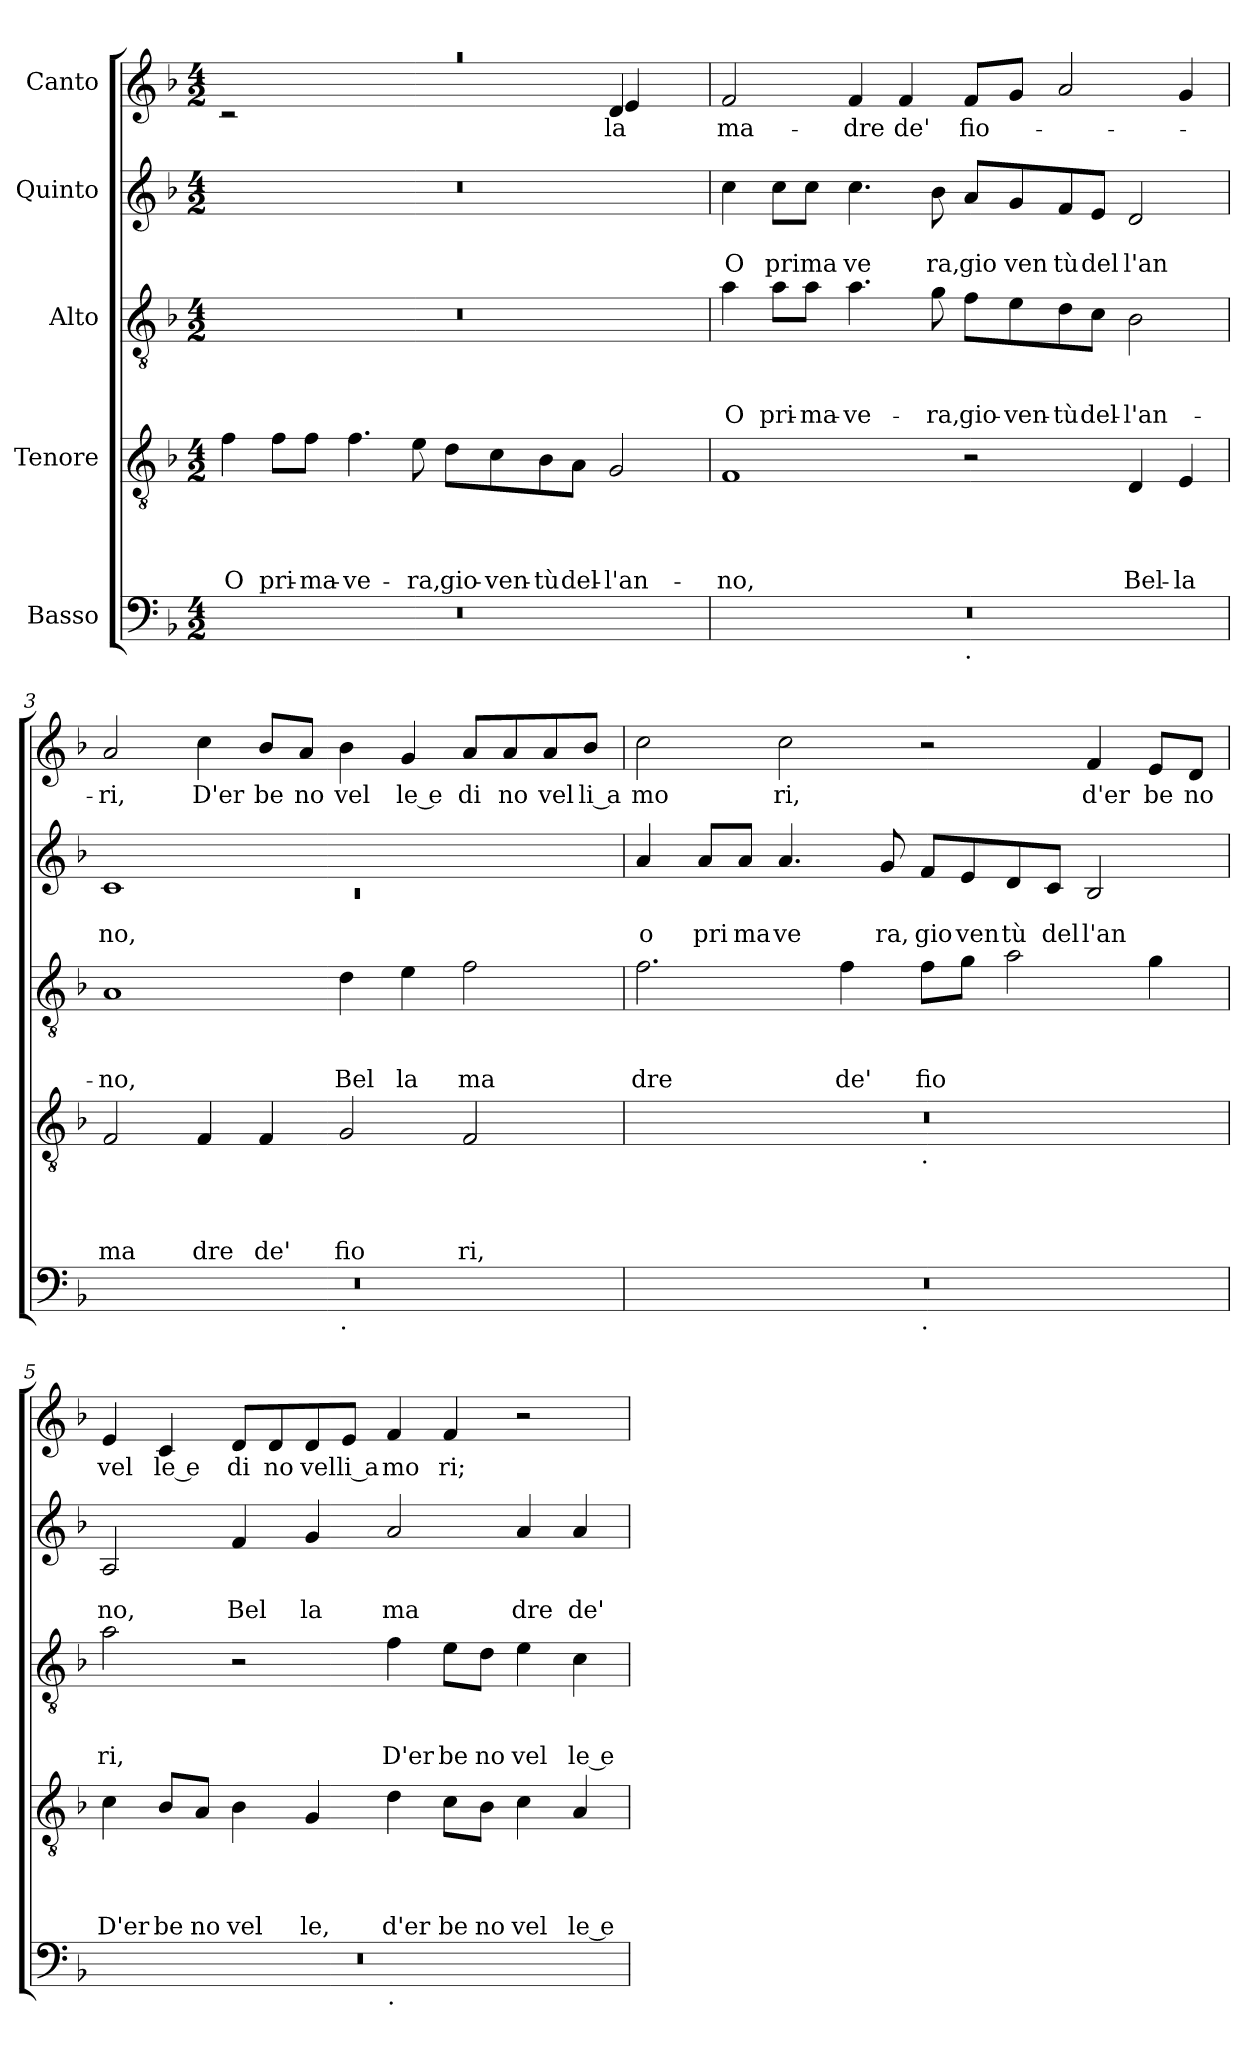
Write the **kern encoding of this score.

**kern	**kern	**text	**text	**text	**text	**kern	**text	**text	**text	**kern	**text	**text	**kern	**text
*part5	*part4	*part4	*part4	*part4	*part4	*part3	*part3	*part3	*part3	*part2	*part2	*part2	*part1	*part1
*staff5	*staff4	*staff4	*staff4	*staff4	*staff4	*staff3	*staff3	*staff3	*staff3	*staff2	*staff2	*staff2	*staff1	*staff1
*I"Basso	*I"Tenore	*	*	*	*	*I"Alto	*	*	*	*I"Quinto	*	*	*I"Canto	*
*clefF4	*clefGv2	*	*	*	*	*clefGv2	*	*	*	*clefG2	*	*	*clefG2	*
*k[b-]	*k[b-]	*	*	*	*	*k[b-]	*	*	*	*k[b-]	*	*	*k[b-]	*
*F:	*F:	*	*	*	*	*F:	*	*	*	*F:	*	*	*F:	*
*M4/2	*M4/2	*	*	*	*	*M4/2	*	*	*	*M4/2	*	*	*M4/2	*
=1	=1	=1	=1	=1	=1	=1	=1	=1	=1	=1	=1	=1	=1	=1
!	!	!	!	!	!LO:LY:b	!	!	!	!	!	!	!	!LO:N:vis=1	!
*	*	*	*	*	*	*	*	*	*	*	*	*	*^	*
*	*	*	*	*	*	*	*	*	*	*	*	*	*	*^	*
0r	4f\	.	.	.	O	0r	.	.	.	0r	.	.	0raa	2rc	1.ryy	.
!	!	!	!	!	!LO:LY:b	!	!	!	!	!	!	!	!	!	!	!
.	8f\L	.	.	.	pri-	.	.	.	.	.	.	.	.	.	.	.
!	!	!	!	!	!LO:LY:b	!	!	!	!	!	!	!	!	!	!	!
.	8f\J	.	.	.	-ma-	.	.	.	.	.	.	.	.	.	.	.
!	!	!	!	!	!LO:LY:b	!	!	!	!	!	!	!	!	!	!	!
.	4.f\	.	.	.	-ve-	.	.	.	.	.	.	.	.	1ryy	.	.
!	!	!	!	!	!LO:LY:b	!	!	!	!	!	!	!	!	!	!	!
.	8e\	.	.	.	-ra,	.	.	.	.	.	.	.	.	.	.	.
!	!	!	!	!	!LO:LY:b	!	!	!	!	!	!	!	!	!	!	!
.	8d\L	.	.	.	gio-	.	.	.	.	.	.	.	.	.	.	.
!	!	!	!	!	!LO:LY:b	!	!	!	!	!	!	!	!	!	!	!
.	8c\	.	.	.	-ven-	.	.	.	.	.	.	.	.	.	.	.
!	!	!	!	!	!LO:LY:b	!	!	!	!	!	!	!	!	!	!	!
.	8B-\	.	.	.	-tù	.	.	.	.	.	.	.	.	.	.	.
!	!	!	!	!	!LO:LY:b	!	!	!	!	!	!	!	!	!	!	!
.	8A\J	.	.	.	del-	.	.	.	.	.	.	.	.	.	.	.
!	!	!	!	!	!LO:LY:b	!	!	!	!	!	!	!	!	!	!	!LO:LY:b
!	!	!	!	!	!	!	!	!	!	!	!	!	!	!	!	!LO:LY:b
.	2G/	.	.	.	-l'an-	.	.	.	.	.	.	.	.	4d/	4e/	-la
.	.	.	.	.	.	.	.	.	.	.	.	.	.	4ryy	4ryy	.
=2	=2	=2	=2	=2	=2	=2	=2	=2	=2	=2	=2	=2	=2	=2	=2	=2
!	!	!	!	!	!LO:LY:b	!	!	!	!LO:LY:b	!	!	!LO:LY:b	!	!	!	!LO:LY:b
*^	*	*	*	*	*	*	*	*	*	*	*	*	*v	*v	*v	*
0r	1ryy	1F	.	.	.	-no,	4a\	.	.	O	4cc\	.	O	2f/	ma-
!	!	!	!	!	!	!	!	!	!	!LO:LY:b	!	!	!LO:LY:b	!	!
.	.	.	.	.	.	.	8a\L	.	.	pri-	8cc\L	.	pri	.	.
!	!	!	!	!	!	!	!	!	!	!LO:LY:b	!	!	!LO:LY:b	!	!
.	.	.	.	.	.	.	8a\J	.	.	-ma-	8cc\J	.	ma	.	.
!	!	!	!	!	!	!	!	!	!	!LO:LY:b	!	!	!LO:LY:b	!	!LO:LY:b
.	.	.	.	.	.	.	4.a\	.	.	-ve-	4.cc\	.	ve	4f/	-dre
!	!	!	!	!	!	!	!	!	!	!	!	!	!	!	!LO:LY:b
.	.	.	.	.	.	.	.	.	.	.	.	.	.	4f/	de'
!	!	!	!	!	!	!	!	!	!	!LO:LY:b	!	!	!LO:LY:b	!	!
.	.	.	.	.	.	.	8g\	.	.	-ra,	8b-\	.	ra,	.	.
!	!LO:TX:b:t=.	!	!	!	!	!	!	!	!	!	!	!	!	!	!
!	!	!	!	!	!	!	!	!	!	!LO:LY:b	!	!	!LO:LY:b	!	!LO:LY:b
.	1ryy	2r	.	.	.	.	8f\L	.	.	gio-	8a/L	.	gio	8f/L	fio-
!	!	!	!	!	!	!	!	!	!	!LO:LY:b	!	!	!LO:LY:b	!	!
.	.	.	.	.	.	.	8e\	.	.	-ven-	8g/	.	ven	8g/J	.
!	!	!	!	!	!	!	!	!	!	!LO:LY:b	!	!	!LO:LY:b	!	!
.	.	.	.	.	.	.	8d\	.	.	-tù	8f/	.	tù	2a/	.
!	!	!	!	!	!	!	!	!	!	!LO:LY:b	!	!	!LO:LY:b	!	!
.	.	.	.	.	.	.	8c\J	.	.	del-	8e/J	.	del	.	.
!	!	!	!	!	!	!LO:LY:b	!	!	!	!LO:LY:b	!	!	!LO:LY:b	!	!
.	.	4D/	.	.	.	Bel-	2B-\	.	.	-l'an-	2d/	.	l'an	.	.
!	!	!	!	!	!	!LO:LY:b	!	!	!	!	!	!	!	!	!
.	.	4E/	.	.	.	-la	.	.	.	.	.	.	.	4g/	.
!!LO:LB:g=z
=3	=3	=3	=3	=3	=3	=3	=3	=3	=3	=3	=3	=3	=3	=3	=3
*	*	*	*	*	*	*	*	*	*	*	*^	*	*	*	*
!	!	!	!	!	!	!LO:LY:b	!	!	!	!LO:LY:b	!	!LO:N:vis=1	!	!LO:LY:b	!	!LO:LY:b
0r	1ryy	2F/	.	.	.	ma	1A	.	.	-no,	1c	0rc	.	no,	2a/	-ri,
!	!	!	!	!	!	!LO:LY:b	!	!	!	!	!	!	!	!	!	!LO:LY:b
.	.	4F/	.	.	.	dre	.	.	.	.	.	.	.	.	4cc\	D'er
!	!	!	!	!	!	!LO:LY:b	!	!	!	!	!	!	!	!	!	!LO:LY:b
.	.	4F/	.	.	.	de'	.	.	.	.	.	.	.	.	8b-/L	be
!	!	!	!	!	!	!	!	!	!	!	!	!	!	!	!	!LO:LY:b
.	.	.	.	.	.	.	.	.	.	.	.	.	.	.	8a/J	no
!	!LO:TX:b:t=.	!	!	!	!	!	!	!	!	!	!	!	!	!	!	!
!	!	!	!	!	!	!LO:LY:b	!	!	!	!LO:LY:b	!	!	!	!	!	!LO:LY:b
.	1ryy	2G/	.	.	.	fio	4d\	.	.	Bel	1ryy	.	.	.	4b-\	vel
!	!	!	!	!	!	!	!	!	!	!LO:LY:b	!	!	!	!	!	!LO:LY:b:rj
.	.	.	.	.	.	.	4e\	.	.	la	.	.	.	.	4g/	le e
!	!	!	!	!	!	!LO:LY:b	!	!	!	!LO:LY:b	!	!	!	!	!	!LO:LY:b
.	.	2F/	.	.	.	ri,	2f\	.	.	ma	.	.	.	.	8a/L	di
!	!	!	!	!	!	!	!	!	!	!	!	!	!	!	!	!LO:LY:b
.	.	.	.	.	.	.	.	.	.	.	.	.	.	.	8a/	no
!	!	!	!	!	!	!	!	!	!	!	!	!	!	!	!	!LO:LY:b
.	.	.	.	.	.	.	.	.	.	.	.	.	.	.	8a/	vel
!	!	!	!	!	!	!	!	!	!	!	!	!	!	!	!	!LO:LY:b:rj
.	.	.	.	.	.	.	.	.	.	.	.	.	.	.	8b-/J	li a
*	*	*	*	*	*	*	*	*	*	*	*v	*v	*	*	*	*
=4	=4	=4	=4	=4	=4	=4	=4	=4	=4	=4	=4	=4	=4	=4	=4
!	!	!	!	!	!	!	!	!	!	!LO:LY:b	!	!	!LO:LY:b	!	!LO:LY:b
*	*	*^	*	*	*	*	*	*	*	*	*	*	*	*	*
0r	1ryy	0r	1ryy	.	.	.	.	2.f\	.	.	dre	4a/	.	o	2cc\	mo
!	!	!	!	!	!	!	!	!	!	!	!	!	!	!LO:LY:b	!	!
.	.	.	.	.	.	.	.	.	.	.	.	8a/L	.	pri	.	.
!	!	!	!	!	!	!	!	!	!	!	!	!	!	!LO:LY:b	!	!
.	.	.	.	.	.	.	.	.	.	.	.	8a/J	.	ma	.	.
!	!	!	!	!	!	!	!	!	!	!	!	!	!	!LO:LY:b	!	!LO:LY:b
.	.	.	.	.	.	.	.	.	.	.	.	4.a/	.	ve	2cc\	ri,
!	!	!	!	!	!	!	!	!	!	!	!LO:LY:b	!	!	!	!	!
.	.	.	.	.	.	.	.	4f\	.	.	de'	.	.	.	.	.
!	!	!	!	!	!	!	!	!	!	!	!	!	!	!LO:LY:b	!	!
.	.	.	.	.	.	.	.	.	.	.	.	8g/	.	ra,	.	.
!	!	!	!LO:TX:b:t=.	!	!	!	!	!	!	!	!	!	!	!	!	!
!	!LO:TX:b:t=.	!	!	!	!	!	!	!	!	!	!	!	!	!	!	!
!	!	!	!	!	!	!	!	!	!	!	!LO:LY:b	!	!	!LO:LY:b	!	!
.	1ryy	.	1ryy	.	.	.	.	8f\L	.	.	fio	8f/L	.	gio	2r	.
!	!	!	!	!	!	!	!	!	!	!	!	!	!	!LO:LY:b	!	!
.	.	.	.	.	.	.	.	8g\J	.	.	.	8e/	.	ven	.	.
!	!	!	!	!	!	!	!	!	!	!	!	!	!	!LO:LY:b	!	!
.	.	.	.	.	.	.	.	2a\	.	.	.	8d/	.	tù	.	.
!	!	!	!	!	!	!	!	!	!	!	!	!	!	!LO:LY:b	!	!
.	.	.	.	.	.	.	.	.	.	.	.	8c/J	.	del	.	.
!	!	!	!	!	!	!	!	!	!	!	!	!	!	!LO:LY:b	!	!LO:LY:b
.	.	.	.	.	.	.	.	.	.	.	.	2B-/	.	l'an	4f/	d'er
!	!	!	!	!	!	!	!	!	!	!	!	!	!	!	!	!LO:LY:b
.	.	.	.	.	.	.	.	4g\	.	.	.	.	.	.	8e/L	be
!	!	!	!	!	!	!	!	!	!	!	!	!	!	!	!	!LO:LY:b
.	.	.	.	.	.	.	.	.	.	.	.	.	.	.	8d</J	no
=5	=5	=5	=5	=5	=5	=5	=5	=5	=5	=5	=5	=5	=5	=5	=5	=5
!	!	!	!	!	!	!	!LO:LY:b	!	!	!	!LO:LY:b	!	!	!LO:LY:b	!	!LO:LY:b
*	*	*v	*v	*	*	*	*	*	*	*	*	*	*	*	*	*
0r	1ryy	4c\	.	.	.	D'er	2a\	.	.	ri,	2A/	.	no,	4e/	vel
!	!	!	!	!	!	!LO:LY:b	!	!	!	!	!	!	!	!	!LO:LY:b:rj
.	.	8B-/L	.	.	.	be	.	.	.	.	.	.	.	4c/	le e
!	!	!	!	!	!	!LO:LY:b	!	!	!	!	!	!	!	!	!
.	.	8A/J	.	.	.	no	.	.	.	.	.	.	.	.	.
!	!	!	!	!	!	!LO:LY:b	!	!	!	!	!	!	!LO:LY:b	!	!LO:LY:b
.	.	4B-\	.	.	.	vel	2r	.	.	.	4f/	.	Bel	8d/L	di
!	!	!	!	!	!	!	!	!	!	!	!	!	!	!	!LO:LY:b
.	.	.	.	.	.	.	.	.	.	.	.	.	.	8d/	no
!	!	!	!	!	!	!LO:LY:b	!	!	!	!	!	!	!LO:LY:b	!	!LO:LY:b
.	.	4G/	.	.	.	le,	.	.	.	.	4g/	.	la	8d/	vel
!	!	!	!	!	!	!	!	!	!	!	!	!	!	!	!LO:LY:b:rj
.	.	.	.	.	.	.	.	.	.	.	.	.	.	8e/J	li a
!	!LO:TX:b:t=.	!	!	!	!	!	!	!	!	!	!	!	!	!	!
!	!	!	!	!	!	!LO:LY:b	!	!	!	!LO:LY:b	!	!	!LO:LY:b	!	!LO:LY:b
.	1ryy	4d\	.	.	.	d'er	4f\	.	.	D'er	2a/	.	ma	4f/	mo
!	!	!	!	!	!	!LO:LY:b	!	!	!	!LO:LY:b	!	!	!	!	!LO:LY:b
.	.	8c\L	.	.	.	be	8e\L	.	.	be	.	.	.	4f/	ri;
!	!	!	!	!	!	!LO:LY:b	!	!	!	!LO:LY:b	!	!	!	!	!
.	.	8B-\J	.	.	.	no	8d\J	.	.	no	.	.	.	.	.
!	!	!	!	!	!	!LO:LY:b	!	!	!	!LO:LY:b	!	!	!LO:LY:b	!	!
.	.	4c\	.	.	.	vel	4e\	.	.	vel	4a/	.	dre	2r	.
!	!	!	!	!	!	!LO:LY:b:rj	!	!	!	!LO:LY:b:rj	!	!	!LO:LY:b	!	!
.	.	4A/	.	.	.	le e	4c\	.	.	le e	4a/	.	de'	.	.
*v	*v	*	*	*	*	*	*	*	*	*	*	*	*	*	*
=	=	=	=	=	=	=	=	=	=	=	=	=	=	=
*-	*-	*-	*-	*-	*-	*-	*-	*-	*-	*-	*-	*-	*-	*-
